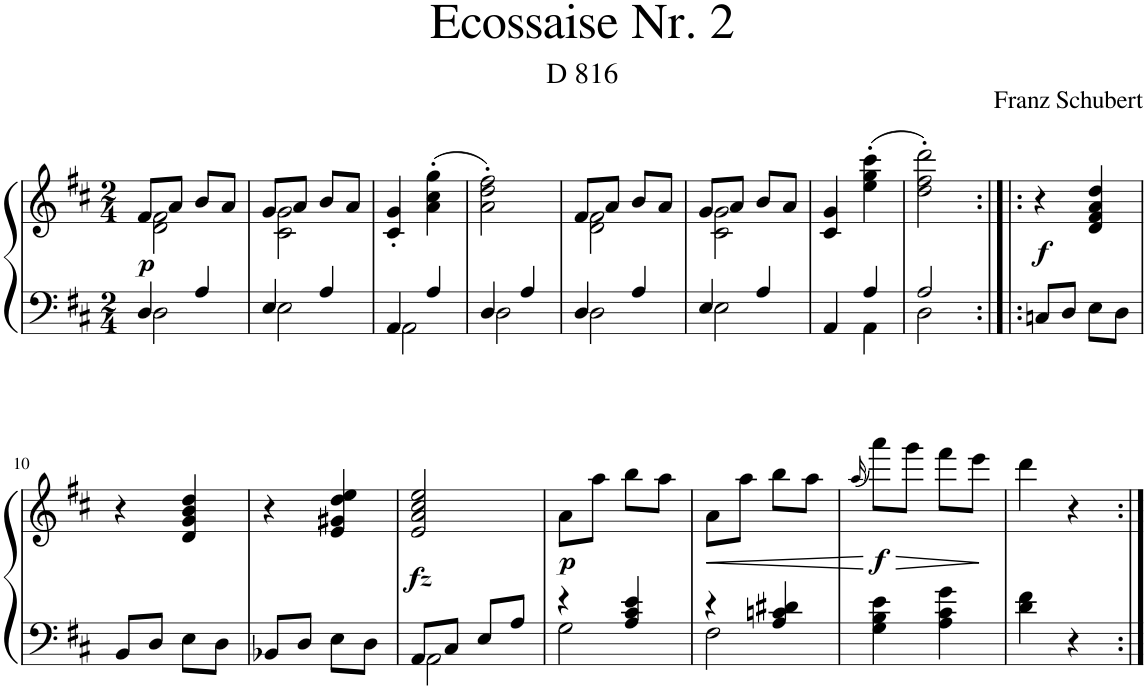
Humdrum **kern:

**kern	**kern	**dynam
*part1	*part1	*part1
*staff2	*staff1	*staff1/2
*I"Piano	*	*
*I'Pno.	*	*
*clefF4	*clefG2	*
*k[f#c#]	*k[f#c#]	*
*M2/4	*M2/4	*
=1	=1	=1
*^	*^	*
!	!	!	!	!LO:DY:b
4D/	2D\	8f#/L	2d\ 2f#\	p
.	.	8a/J	.	.
4A/	.	8b/L	.	.
.	.	8a/J	.	.
=2	=2	=2	=2	=2
4E/	2E\	8g/L	2c#\ 2g\	.
.	.	8a/J	.	.
4A/	.	8b/L	.	.
.	.	8a/J	.	.
*	*	*v	*v	*
=3	=3	=3	=3
4AA/	2AA\	4c#/' 4g/'	.
4A/	.	(4a\' 4cc#\' 4gg\'	.
=4	=4	=4	=4
4D/	2D\	2a\' 2dd\' 2ff#\')	.
4A/	.	.	.
=5	=5	=5	=5
*	*	*^	*
4D/	2D\	8f#/L	2d\ 2f#\	.
.	.	8a/J	.	.
4A/	.	8b/L	.	.
.	.	8a/J	.	.
=6	=6	=6	=6	=6
4E/	2E\	8g/L	2c#\ 2g\	.
.	.	8a/J	.	.
4A/	.	8b/L	.	.
.	.	8a/J	.	.
*	*	*v	*v	*
=7	=7	=7	=7
4AA/	4ryy	4c#/ 4g/	.
4A/	4AA\	(4ee\' 4gg\' 4ccc#\'	.
=8	=8	=8	=8
2A/	2D\	2dd\' 2ff#\' 2ddd\')	.
=9:|!|:	=9:|!|:	=9:|!|:	=9:|!|:
!	!	!	!LO:DY:b
*v	*v	*	*
8Cn/L	4r	f
8D/J	.	.
8E\L	4d/ 4f#/ 4a/ 4dd/	.
8D\J	.	.
!!LO:LB:g=z
=10	=10	=10
8BB/L	4r	.
8D/J	.	.
8E\L	4d/ 4g/ 4b/ 4dd/	.
8D\J	.	.
=11	=11	=11
8BB-X/L	4r	.
8D/J	.	.
8E\L	4e/ 4g#X/ 4dd/ 4ee/	.
8D\J	.	.
=12	=12	=12
*^	*	*
!	!	!	!LO:DY:b
8AA/L	2AA\	2e/ 2a/ 2cc#/ 2ee/	fz
8C#/J	.	.	.
8E/L	.	.	.
8A/J	.	.	.
=13	=13	=13	=13
!	!	!	!LO:DY:b
4r	2G\	8a\L	p
.	.	8aa\J	.
4A/ 4c#/ 4e/	.	8bb\L	.
.	.	8aa\J	.
=14	=14	=14	=14
!	!	!	!LO:HP:b
4r	2F#\	8a\L	<
.	.	8aa\J	.
4A/ 4cn/ 4d#X/	.	8bb\L	.
.	.	8aa\J	.
*v	*v	*	*
.	.	[
=15	=15	=15
.	(16qaa/	.
!	!	!LO:DY:b
4G\ 4B\ 4e\	8aaa\L)	f
.	8ggg\J	.
4A\ 4c#\ 4g\	8fff#\L	.
.	8eee\J	.
=16	=16	=16
4d\ 4f#\	4ddd\	.
4r	4r	.
=:|!	=:|!	=:|!
*-	*-	*-
